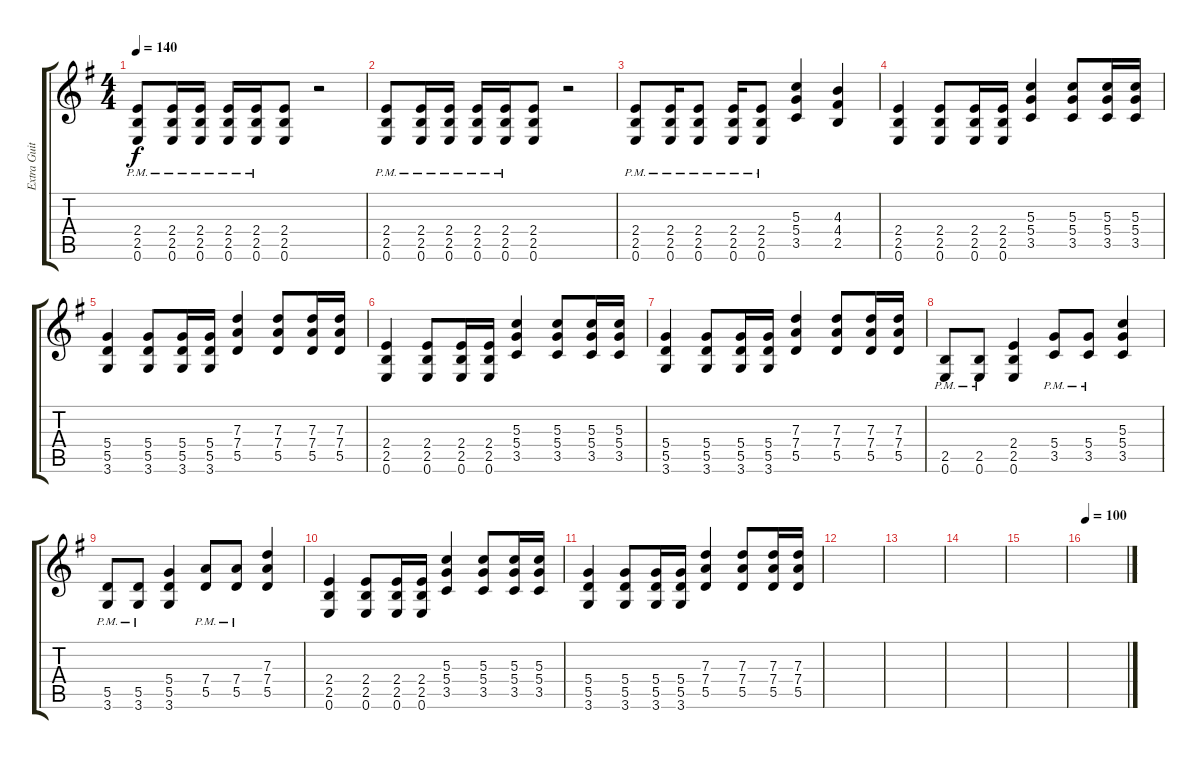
\track ("Extra Guitar Overdubbing" "Extra Guit") {instrument distortionguitar}
\staff {score tabs}
\tuning (E4 B3 G3 D3 A2 E2) {hide}
\ts (4 4)
\tempo 140
\clef g2
\ks g
(2.4{pm} 2.5 0.6).8{dy f} (2.4{pm} 2.5 0.6).16 (2.4{pm} 2.5 0.6).16 (2.4{pm} 2.5 0.6).16 (2.4{pm} 2.5 0.6).16 (2.4 2.5 0.6).8 r.2 |
(2.4{pm} 2.5 0.6).8 (2.4{pm} 2.5 0.6).16 (2.4{pm} 2.5 0.6).16 (2.4{pm} 2.5 0.6).16 (2.4{pm} 2.5 0.6).16 (2.4 2.5 0.6).8 r.2 |
(2.4{pm} 2.5 0.6).8 (2.4{pm} 2.5 0.6).16 (2.4 2.5 0.6{pm}).8 (2.4 2.5 0.6{pm}).16 (2.4{pm} 2.5 0.6).8 (5.3 5.4 3.5).4 (4.3 4.4 2.5).4 |
(2.4 2.5 0.6).4 (2.4 2.5 0.6).8 (2.4 2.5 0.6).16 (2.4 2.5 0.6).16 (5.3 5.4 3.5).4 (5.3 5.4 3.5).8 (5.3 5.4 3.5).16 (5.3 5.4 3.5).16 |
(5.4 5.5 3.6).4 (5.4 5.5 3.6).8 (5.4 5.5 3.6).16 (5.4 5.5 3.6).16 (7.3 7.4 5.5).4 (7.3 7.4 5.5).8 (7.3 7.4 5.5).16 (7.3 7.4 5.5).16 |
(2.4 2.5 0.6).4 (2.4 2.5 0.6).8 (2.4 2.5 0.6).16 (2.4 2.5 0.6).16 (5.3 5.4 3.5).4 (5.3 5.4 3.5).8 (5.3 5.4 3.5).16 (5.3 5.4 3.5).16 |
(5.4 5.5 3.6).4 (5.4 5.5 3.6).8 (5.4 5.5 3.6).16 (5.4 5.5 3.6).16 (7.3 7.4 5.5).4 (7.3 7.4 5.5).8 (7.3 7.4 5.5).16 (7.3 7.4 5.5).16 |
(2.5 0.6{pm}).8 (2.5 0.6{pm}).8 (2.4 2.5 0.6).4 (5.4{pm} 3.5).8 (5.4{pm} 3.5).8 (5.3 5.4 3.5).4 |
(5.5{pm} 3.6).8 (5.5{pm} 3.6).8 (5.4 5.5 3.6).4 (7.4{pm} 5.5).8 (7.4{pm} 5.5).8 (7.3 7.4 5.5).4 |
(2.4 2.5 0.6).4 (2.4 2.5 0.6).8 (2.4 2.5 0.6).16 (2.4 2.5 0.6).16 (5.3 5.4 3.5).4 (5.3 5.4 3.5).8 (5.3 5.4 3.5).16 (5.3 5.4 3.5).16 |
(5.4 5.5 3.6).4 (5.4 5.5 3.6).8 (5.4 5.5 3.6).16 (5.4 5.5 3.6).16 (7.3 7.4 5.5).4 (7.3 7.4 5.5).8 (7.3 7.4 5.5).16 (7.3 7.4 5.5).16 |
|
|
|
|
\tempo 100
